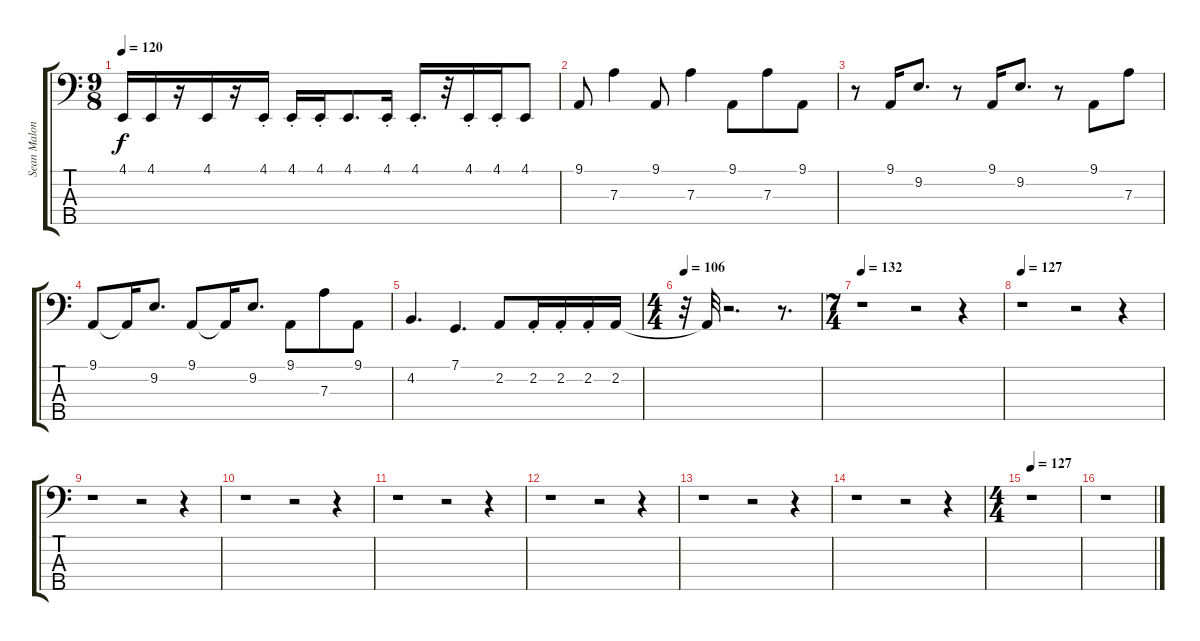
\track ("Sean Malone (Chapman stick melody)" "Sean Malon") {instrument electricbassfinger}
\staff {score tabs}
\tuning (C1 G1 D2 A1 E1) {hide}
\ts (9 8)
\tempo 120
\clef f4
\ks c
4.1.16{dy f} 4.1.16 r.16 4.1.16 r.16 4.1{st}.16 4.1{st}.16 4.1{st}.16 4.1.8{d} 4.1{st}.16 4.1{st}.16{d} r.32 4.1{st}.16 4.1{st}.16 4.1.8 |
9.1.8 7.3.4 9.1.8 7.3.4 9.1.8 7.3.8 9.1.8 |
r.8 9.1.16 9.2.8{d} r.8 9.1.16 9.2.8{d} r.8 9.1.8 7.3.8 |
9.1.8 9.1{t}.16 9.2.8{d} 9.1.8 9.1{t}.16 9.2.8{d} 9.1.8 7.3.8 9.1.8 |
4.2.4{d} 7.1.4{d} 2.2.8 2.2{st}.16 2.2{st}.16 2.2{st}.16 2.2.16 |
\ts (4 4)
\tempo 106
r.32 2.2{t}.32 r.2{d} r.8{d} |
\ts (7 4)
\tempo 132
r.1 r.2 r.4 |
\tempo 127
r.1 r.2 r.4 |
r.1 r.2 r.4 |
r.1 r.2 r.4 |
r.1 r.2 r.4 |
r.1 r.2 r.4 |
r.1 r.2 r.4 |
r.1 r.2 r.4 |
\ts (4 4)
\tempo 127
r.1 |
r.1
